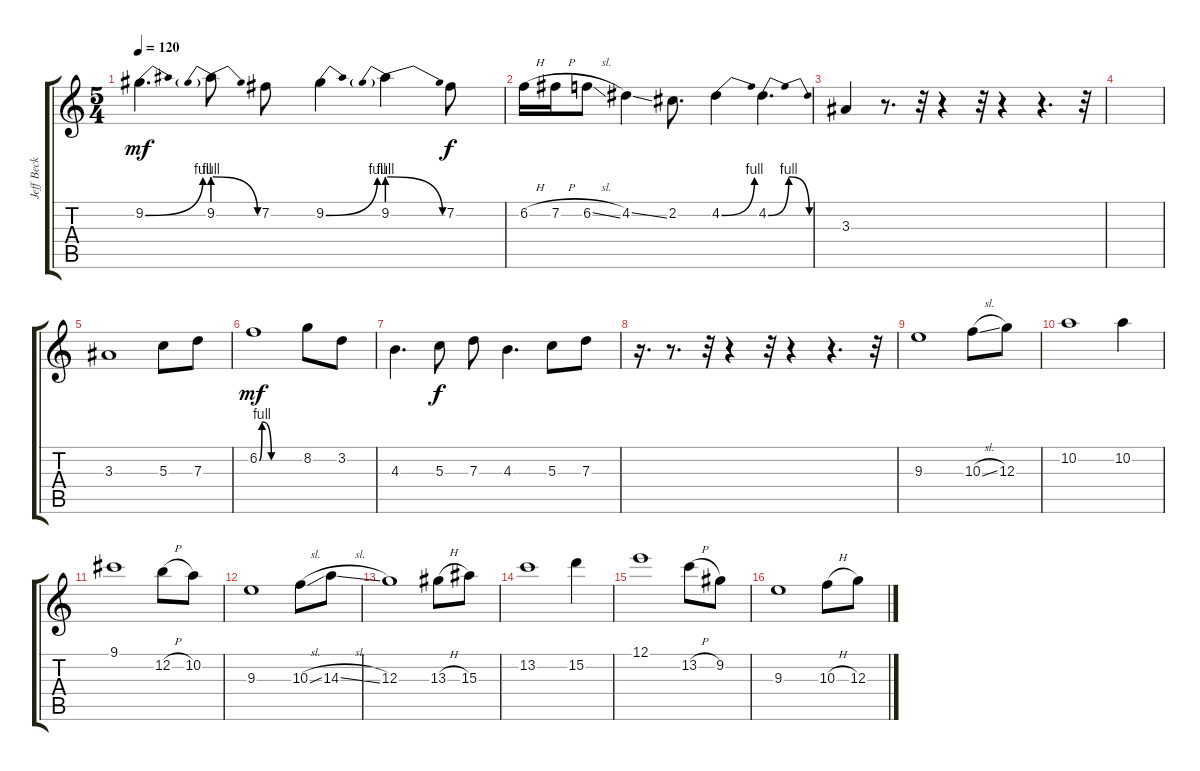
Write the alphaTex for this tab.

\track ("Jeff Beck" "Jeff Beck") {solo instrument distortionguitar}
\staff {score tabs}
\tuning (E4 B3 G3 D3 A2 E2) {hide}
\ts (5 4)
\tempo 120
\clef g2
\ks c
9.2{be (bend 0 0 60 4)}.4{d dy mf} 9.2{be (prebendrelease 0 4 60 0)}.8 7.2.8 9.2{be (bend 0 0 60 4)}.4 9.2{be (prebendrelease 0 4 60 0)}.4 7.2.8{dy f} |
6.2{h}.16 7.2{h}.16 6.2{sl}.8 4.2{ss}.4 2.2.8{d} 4.2{be (bend 0 0 60 4)}.4 4.2{be (bendrelease 0 0 10 4 20 4 60 0)}.4{d} |
3.3.4 r.8{d} r.32 r.4 r.32 r.4 r.4{d} r.32 |
|
3.3.1 5.3.8 7.3.8 |
6.2{be (custom 0 0 4 4 18 0 60 0)}.1{dy mf} 8.2.8 3.2.8 |
4.3.4{d} 5.3.8{dy f} 7.3.8 4.3.4{d} 5.3.8 7.3.8 |
r.16{d} r.8{d} r.32 r.4 r.32 r.4 r.4{d} r.32 |
9.3.1 10.3{sl}.8 12.3.8 |
10.2.1 10.2.4 |
9.1.1 12.2{h}.8 10.2.8 |
9.3.1 10.3{sl}.8 14.3{sl}.8 |
12.3.1 13.3{h}.8 15.3.8 |
13.2.1 15.2.4 |
12.1.1 13.2{h}.8 9.2.8 |
9.3.1 10.3{h}.8 12.3.8
